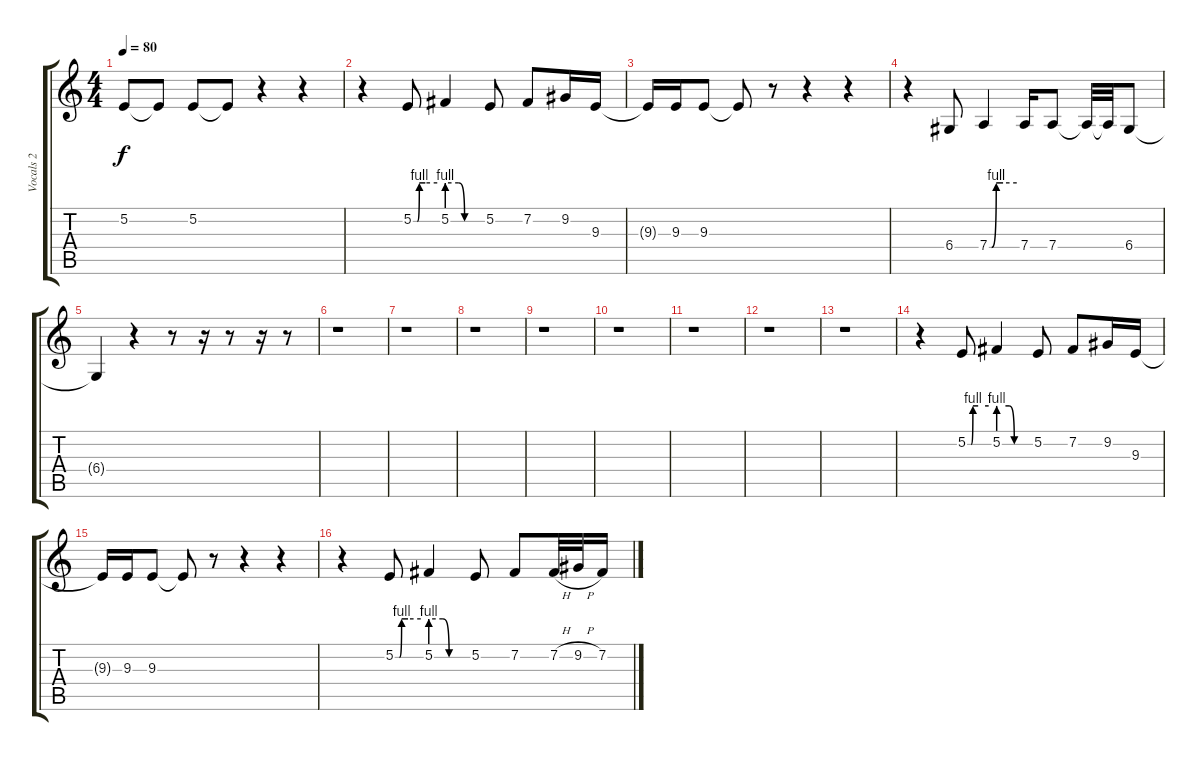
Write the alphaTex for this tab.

\track ("Vocals 2" "Vocals 2") {instrument flute}
\staff {score tabs}
\tuning (E4 B3 G3 D3 A2 E2) {hide}
\ts (4 4)
\tempo 80
\clef g2
\ks c
5.2.8{dy f} 5.2{t}.8 5.2.8 5.2{t}.8 r.4 r.4 |
r.4 5.2{be (custom 0 0 10 0 15 4 30 4 60 4)}.8 5.2{be (custom 0 4 20 4 30 0 45 0 60 0)}.4 5.2.8 7.2.8 9.2.16 9.3.16 |
9.3{t}.16 9.3.16 9.3.8 9.3{t}.8 r.8 r.4 r.4 |
r.4 6.4.8 7.4{be (custom 0 0 5 0 15 4 30 4 60 4)}.4 7.4.16 7.4.8 7.4{t}.32 7.4{t}.32 6.4.8 |
6.4{t}.4 r.4 r.8 r.16 r.8 r.16 r.8 |
r.1 |
r.1 |
r.1 |
r.1 |
r.1 |
r.1 |
r.1 |
r.1 |
r.4 5.2{be (custom 0 0 10 0 15 4 30 4 60 4)}.8 5.2{be (custom 0 4 20 4 30 0 45 0 60 0)}.4 5.2.8 7.2.8 9.2.16 9.3.16 |
9.3{t}.16 9.3.16 9.3.8 9.3{t}.8 r.8 r.4 r.4 |
r.4 5.2{be (custom 0 0 10 0 15 4 30 4 60 4)}.8 5.2{be (custom 0 4 20 4 30 0 45 0 60 0)}.4 5.2.8 7.2.8 7.2{h}.32 9.2{h}.32 7.2{h}.16
